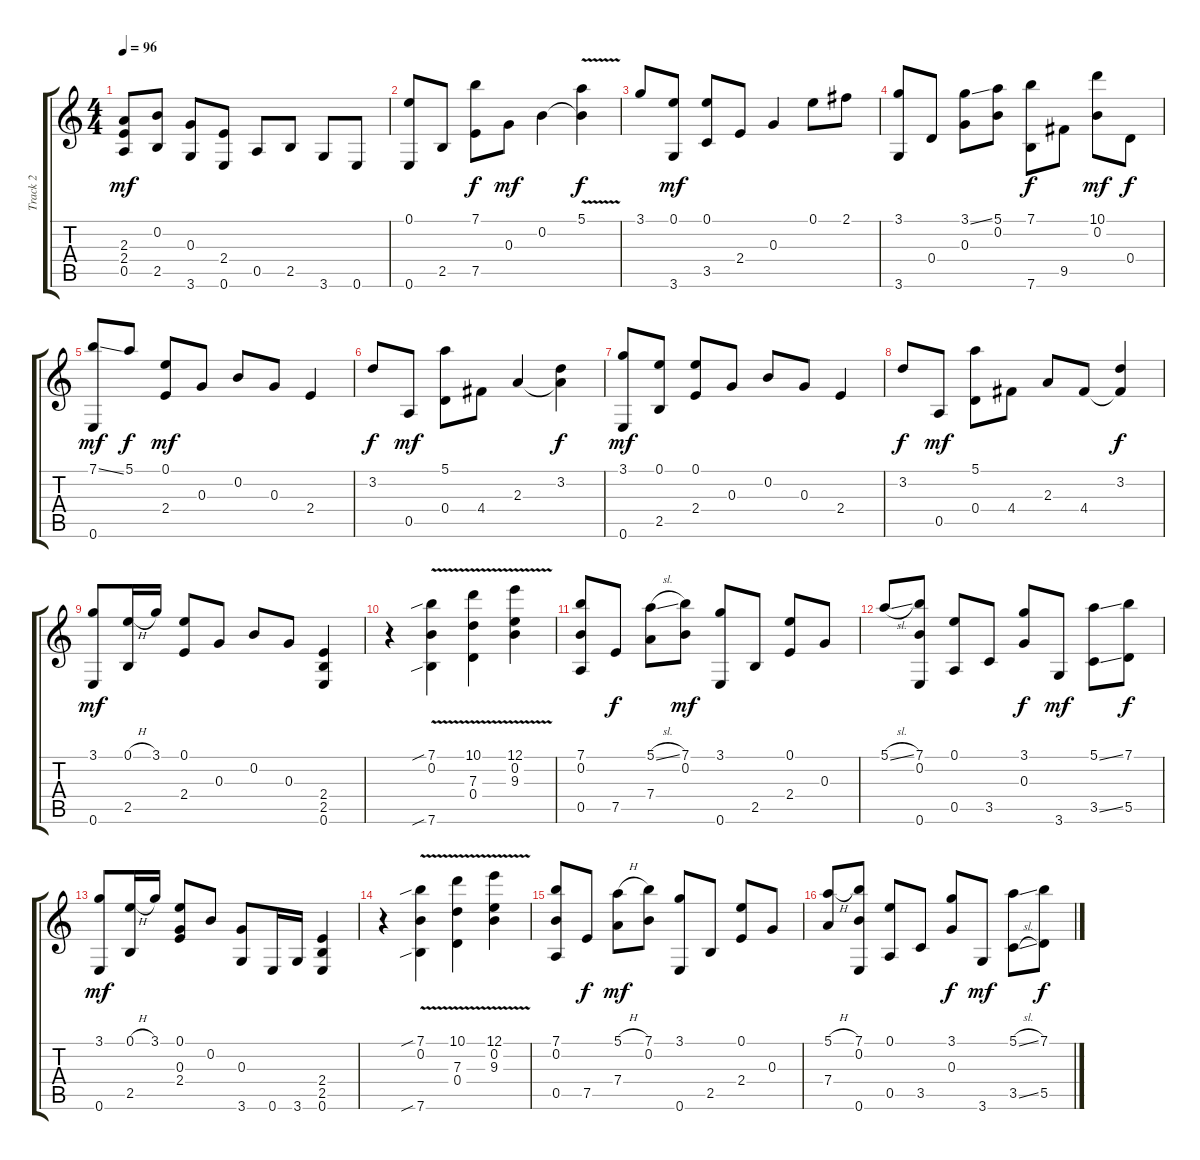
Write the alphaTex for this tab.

\track ("Track 2" "Track 2") {instrument acousticguitarsteel}
\staff {score tabs}
\tuning (E4 B3 G3 D3 A2 E2) {hide}
\ts (4 4)
\tempo 96
\clef g2
\ks c
(2.3 2.4 0.5).8{dy mf} (0.2 2.5).8 (0.3 3.6).8 (2.4 0.6).8 0.5.8 2.5.8 3.6.8 0.6.8 |
(0.1 0.6).8 2.5.8 (7.1 7.5).8{dy f} 0.3.8{dy mf} 0.2.4 (5.1{v} 0.2{t}).4{dy f} |
3.1.8 (0.1 3.6).8{dy mf} (0.1 3.5).8 2.4.8 0.3.4 0.1.8 2.1.8 |
(3.1 3.6).8 0.4.8 (3.1{ss} 0.3).8 (5.1 0.2).8 (7.1 7.6).8{dy f} 9.5.8 (10.1 0.2).8{dy mf} 0.4.8{dy f} |
(7.1{ss} 0.6).8{dy mf} 5.1.8{dy f} (0.1 2.4).8{dy mf} 0.3.8 0.2.8 0.3.8 2.4.4 |
3.2.8{dy f} 0.5.8{dy mf} (5.1 0.4).8 4.4.8 2.3.4 (3.2 2.3{t}).4{dy f} |
(3.1 0.6).8{dy mf} (0.1 2.5).8 (0.1 2.4).8 0.3.8 0.2.8 0.3.8 2.4.4 |
3.2.8{dy f} 0.5.8{dy mf} (5.1 0.4).8 4.4.8 2.3.8 4.4.8 (3.2 4.4{t}).4{dy f} |
(3.1 0.6).8{dy mf} (0.1{h} 2.5).16 3.1.16 (0.1 2.4).8 0.3.8 0.2.8 0.3.8 (2.4 2.5 0.6).4 |
r.4 (7.1{v sib} 0.2 7.6{sib}).4 (10.1{v} 7.3 0.4).4 (12.1{v} 0.2 9.3).4 |
(7.1 0.2 0.5).8 7.5.8{dy f} (5.1{sl} 7.4).8 (7.1 0.2).8{dy mf} (3.1 0.6).8 2.5.8 (0.1 2.4).8 0.3.8 |
5.1{sl}.8 (7.1 0.2 0.6).8 (0.1 0.5).8 3.5.8 (3.1 0.3).8{dy f} 3.6.8{dy mf} (5.1{ss} 3.5{ss}).8 (7.1 5.5).8{dy f} |
(3.1 0.6).8{dy mf} (0.1{h} 2.5).16 3.1.16 (0.1 0.3 2.4).8 0.2.8 (0.3 3.6).8 0.6.16 3.6.16 (2.4 2.5 0.6).4 |
r.4 (7.1{v sib} 0.2 7.6{sib}).4 (10.1{v} 7.3 0.4).4 (12.1{v} 0.2 9.3).4 |
(7.1 0.2 0.5).8 7.5.8{dy f} (5.1{h} 7.4).8{dy mf} (7.1 0.2).8 (3.1 0.6).8 2.5.8 (0.1 2.4).8 0.3.8 |
(5.1{h} 7.4).8 (7.1 0.2 0.6).8 (0.1 0.5).8 3.5.8 (3.1 0.3).8{dy f} 3.6.8{dy mf} (5.1{sl} 3.5{sl}).8 (7.1 5.5).8{dy f}
